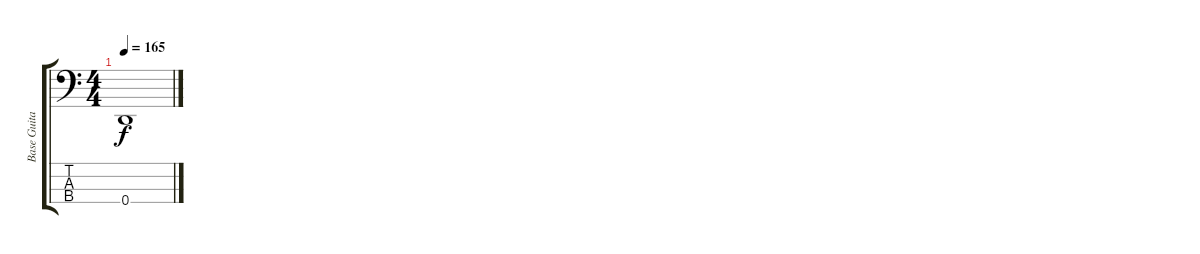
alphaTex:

\track ("Base Guitar" "Base Guita") {instrument electricbassfinger}
\staff {score tabs}
\tuning (F2 C2 G1 D1) {hide}
\ts (4 4)
\tempo 165
\clef f4
\ks c
0.4{t}.1{dy f}
